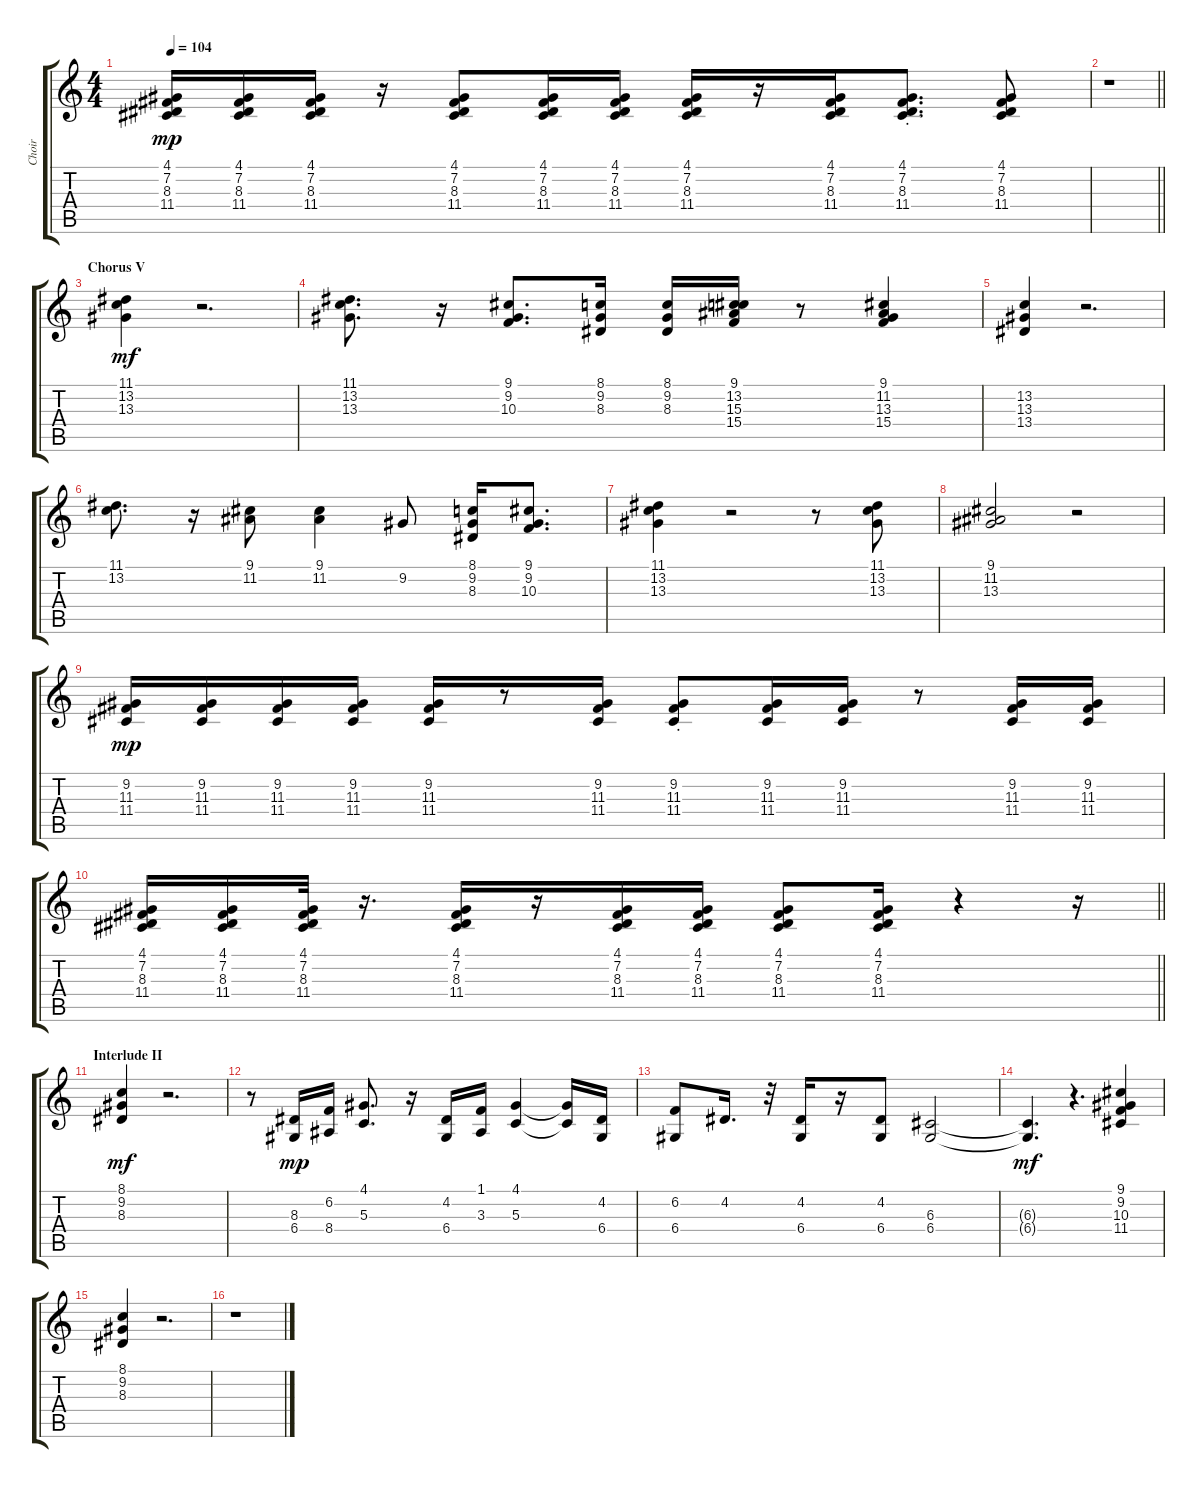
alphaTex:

\track ("Choir" "Choir") {instrument choiraahs}
\staff {score tabs}
\tuning (E4 B3 G3 D3 A2 E2) {hide}
\ts (4 4)
\tempo 104
\clef g2
\ks c
(4.1 7.2 8.3 11.4).16{dy mp} (4.1 7.2 8.3 11.4).16 (4.1 7.2 8.3 11.4).16 r.16 (4.1 7.2 8.3 11.4).8 (4.1 7.2 8.3 11.4).16 (4.1 7.2 8.3 11.4).16 (4.1 7.2 8.3 11.4).16 r.16 (4.1 7.2 8.3 11.4).16 (4.1{st} 7.2{st} 8.3{st} 11.4{st}).8{d} (4.1 7.2 8.3 11.4).8 |
\barLineRight lightlight
r.1 |
\section ("" "Chorus V")
(11.1 13.2 13.3).4{dy mf} r.2{d} |
(11.1 13.2 13.3).8{d} r.16 (9.1 9.2 10.3).8{d} (8.1 9.2 8.3).16 (8.1 9.2 8.3).16 (9.1 13.2 15.3 15.4).16 r.8 (9.1 11.2 13.3 15.4).4 |
(13.2 13.3 13.4).4 r.2{d} |
(11.1 13.2).8{d} r.16 (9.1 11.2).8 (9.1 11.2).4 9.2.8 (8.1 9.2 8.3).16 (9.1 9.2 10.3).8{d} |
(11.1 13.2 13.3).4 r.2 r.8 (11.1 13.2 13.3).8 |
(9.1 11.2 13.3).2 r.2 |
(9.2 11.3 11.4).16{dy mp} (9.2 11.3 11.4).16 (9.2 11.3 11.4).16 (9.2 11.3 11.4).16 (9.2 11.3 11.4).16 r.8 (9.2 11.3 11.4).16 (9.2{st} 11.3{st} 11.4{st}).8 (9.2 11.3 11.4).16 (9.2 11.3 11.4).16 r.8 (9.2 11.3 11.4).16 (9.2 11.3 11.4).16 |
\barLineRight lightlight
(4.1 7.2 8.3 11.4).16 (4.1 7.2 8.3 11.4).16 (4.1 7.2 8.3 11.4).32 r.16{d} (4.1 7.2 8.3 11.4).16 r.16 (4.1 7.2 8.3 11.4).16 (4.1 7.2 8.3 11.4).16 (4.1 7.2 8.3 11.4).8 (4.1 7.2 8.3 11.4).16 r.4 r.16 |
\section ("" "Interlude II")
(8.1 9.2 8.3).4{dy mf} r.2{d} |
r.8 (8.3 6.4).16{dy mp} (6.2 8.4).16 (4.1 5.3).8{d} r.16 (4.2 6.4).16 (1.1 3.3).16 (4.1 5.3).4 (4.1{t} 5.3{t}).16 (4.2 6.4).16 |
(6.2 6.4).8 4.2.16{d} r.32 (4.2 6.4).16 r.16 (4.2 6.4).8 (6.3 6.4).2 |
(6.3{t} 6.4{t}).4{d dy mf} r.4{d} (9.1 9.2 10.3 11.4).4 |
(8.1 9.2 8.3).4 r.2{d} |
r.1
